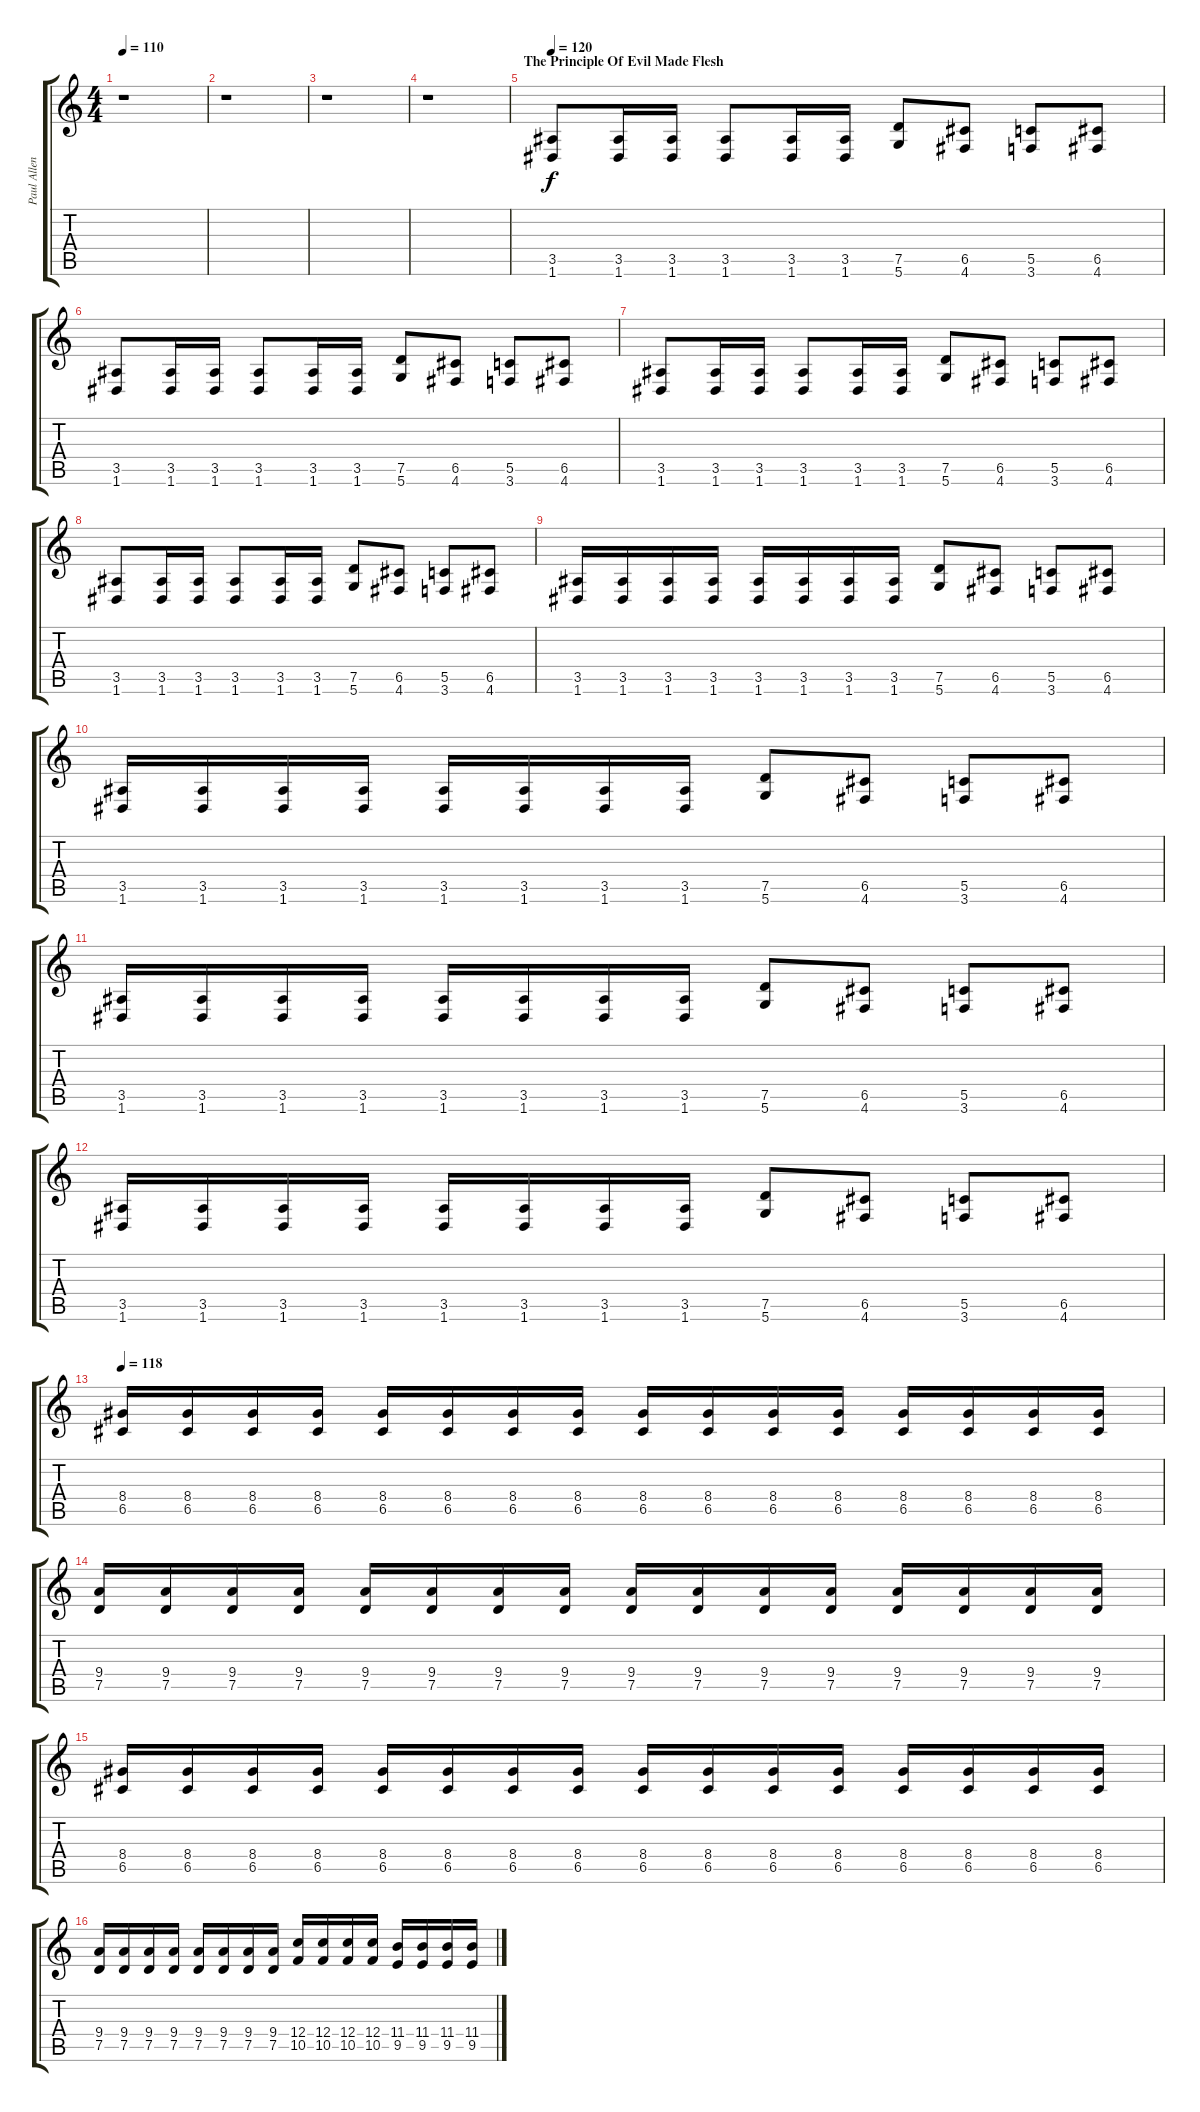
\track ("Paul Allender (Guitar)" "Paul Allen") {instrument overdrivenguitar}
\staff {score tabs}
\tuning (D4 A3 F3 C3 G2 D2) {hide}
\ts (4 4)
\tempo 110
\clef g2
\ks c
r.1{dy f} |
r.1 |
r.1 |
r.1 |
\section ("" "The Principle Of Evil Made Flesh")
\tempo 120
(3.5 1.6).8 (3.5 1.6).16 (3.5 1.6).16 (3.5 1.6).8 (3.5 1.6).16 (3.5 1.6).16 (7.5 5.6).8 (6.5 4.6).8 (5.5 3.6).8 (6.5 4.6).8 |
(3.5 1.6).8 (3.5 1.6).16 (3.5 1.6).16 (3.5 1.6).8 (3.5 1.6).16 (3.5 1.6).16 (7.5 5.6).8 (6.5 4.6).8 (5.5 3.6).8 (6.5 4.6).8 |
(3.5 1.6).8 (3.5 1.6).16 (3.5 1.6).16 (3.5 1.6).8 (3.5 1.6).16 (3.5 1.6).16 (7.5 5.6).8 (6.5 4.6).8 (5.5 3.6).8 (6.5 4.6).8 |
(3.5 1.6).8 (3.5 1.6).16 (3.5 1.6).16 (3.5 1.6).8 (3.5 1.6).16 (3.5 1.6).16 (7.5 5.6).8 (6.5 4.6).8 (5.5 3.6).8 (6.5 4.6).8 |
(3.5 1.6).16 (3.5 1.6).16 (3.5 1.6).16 (3.5 1.6).16 (3.5 1.6).16 (3.5 1.6).16 (3.5 1.6).16 (3.5 1.6).16 (7.5 5.6).8 (6.5 4.6).8 (5.5 3.6).8 (6.5 4.6).8 |
(3.5 1.6).16 (3.5 1.6).16 (3.5 1.6).16 (3.5 1.6).16 (3.5 1.6).16 (3.5 1.6).16 (3.5 1.6).16 (3.5 1.6).16 (7.5 5.6).8 (6.5 4.6).8 (5.5 3.6).8 (6.5 4.6).8 |
(3.5 1.6).16 (3.5 1.6).16 (3.5 1.6).16 (3.5 1.6).16 (3.5 1.6).16 (3.5 1.6).16 (3.5 1.6).16 (3.5 1.6).16 (7.5 5.6).8 (6.5 4.6).8 (5.5 3.6).8 (6.5 4.6).8 |
(3.5 1.6).16 (3.5 1.6).16 (3.5 1.6).16 (3.5 1.6).16 (3.5 1.6).16 (3.5 1.6).16 (3.5 1.6).16 (3.5 1.6).16 (7.5 5.6).8 (6.5 4.6).8 (5.5 3.6).8 (6.5 4.6).8 |
\tempo 118
(8.4 6.5).16 (8.4 6.5).16 (8.4 6.5).16 (8.4 6.5).16 (8.4 6.5).16 (8.4 6.5).16 (8.4 6.5).16 (8.4 6.5).16 (8.4 6.5).16 (8.4 6.5).16 (8.4 6.5).16 (8.4 6.5).16 (8.4 6.5).16 (8.4 6.5).16 (8.4 6.5).16 (8.4 6.5).16 |
(9.4 7.5).16 (9.4 7.5).16 (9.4 7.5).16 (9.4 7.5).16 (9.4 7.5).16 (9.4 7.5).16 (9.4 7.5).16 (9.4 7.5).16 (9.4 7.5).16 (9.4 7.5).16 (9.4 7.5).16 (9.4 7.5).16 (9.4 7.5).16 (9.4 7.5).16 (9.4 7.5).16 (9.4 7.5).16 |
(8.4 6.5).16 (8.4 6.5).16 (8.4 6.5).16 (8.4 6.5).16 (8.4 6.5).16 (8.4 6.5).16 (8.4 6.5).16 (8.4 6.5).16 (8.4 6.5).16 (8.4 6.5).16 (8.4 6.5).16 (8.4 6.5).16 (8.4 6.5).16 (8.4 6.5).16 (8.4 6.5).16 (8.4 6.5).16 |
(9.4 7.5).16 (9.4 7.5).16 (9.4 7.5).16 (9.4 7.5).16 (9.4 7.5).16 (9.4 7.5).16 (9.4 7.5).16 (9.4 7.5).16 (12.4 10.5).16 (12.4 10.5).16 (12.4 10.5).16 (12.4 10.5).16 (11.4 9.5).16 (11.4 9.5).16 (11.4 9.5).16 (11.4 9.5).16
